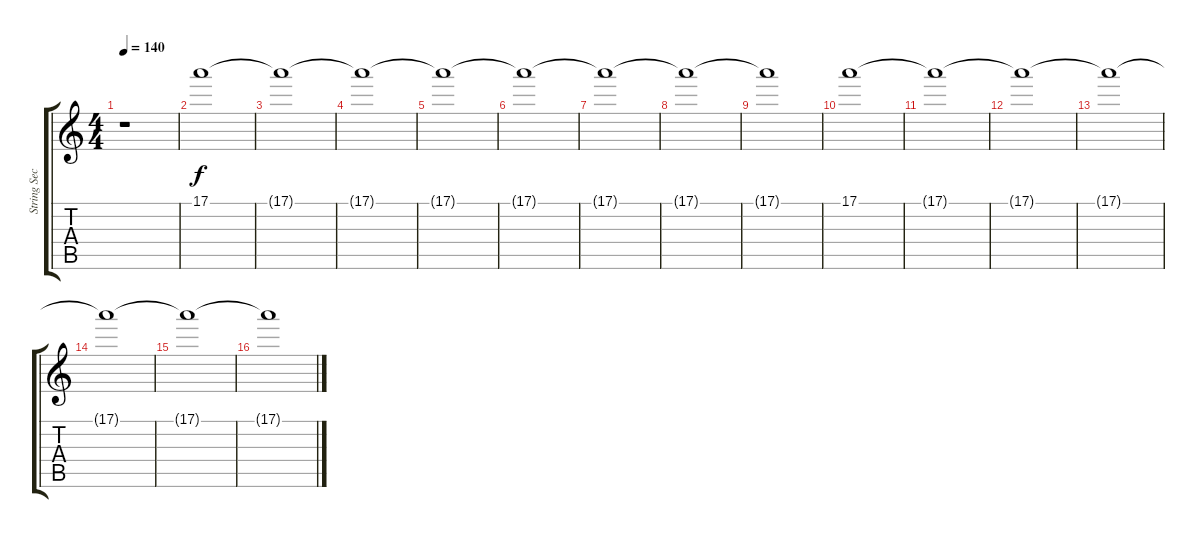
\track ("String Section 1" "String Sec") {instrument stringensemble2}
\staff {score tabs}
\tuning (E5 B4 G4 D4 A3 E3) {hide}
\ts (4 4)
\tempo 140
\clef g2
\ks c
r.1{dy f volume 0 instrument stringensemble2} |
17.1.1{volume 3} |
17.1{t}.1 |
17.1{t}.1 |
17.1{t}.1 |
17.1{t}.1 |
17.1{t}.1 |
17.1{t}.1 |
17.1{t}.1 |
17.1.1{volume 4} |
17.1{t}.1 |
17.1{t}.1 |
17.1{t}.1 |
17.1{t}.1 |
17.1{t}.1 |
17.1{t}.1
